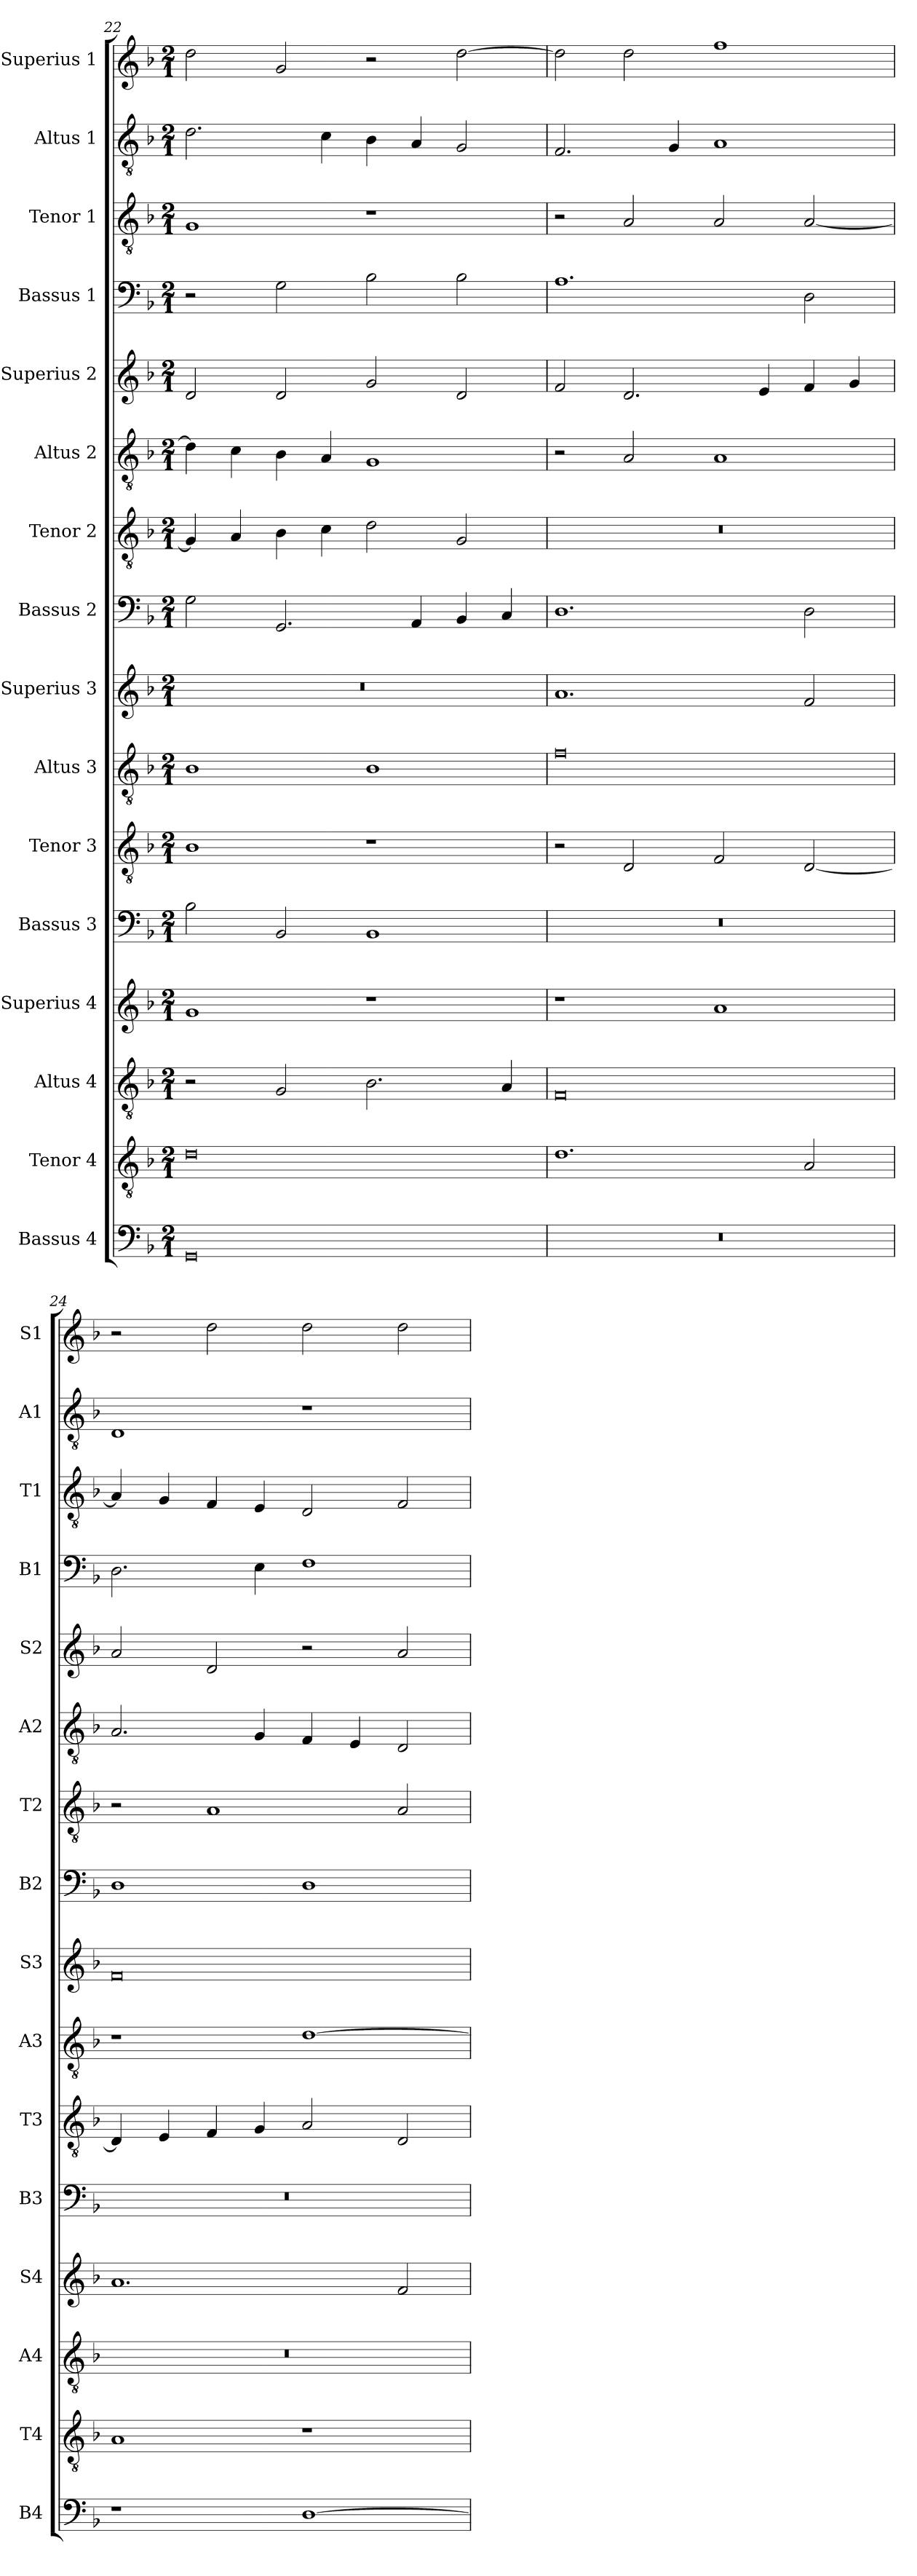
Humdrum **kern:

**kern	**kern	**kern	**kern	**kern	**kern	**kern	**kern	**kern	**kern	**kern	**kern	**kern	**kern	**kern	**kern
*part16	*part15	*part14	*part13	*part12	*part11	*part10	*part9	*part8	*part7	*part6	*part5	*part4	*part3	*part2	*part1
*staff16	*staff15	*staff14	*staff13	*staff12	*staff11	*staff10	*staff9	*staff8	*staff7	*staff6	*staff5	*staff4	*staff3	*staff2	*staff1
*I"Bassus 4	*I"Tenor 4	*I"Altus 4	*I"Superius 4	*I"Bassus 3	*I"Tenor 3	*I"Altus 3	*I"Superius 3	*I"Bassus 2	*I"Tenor 2	*I"Altus 2	*I"Superius 2	*I"Bassus 1	*I"Tenor 1	*I"Altus 1	*I"Superius 1
*I'B4	*I'T4	*I'A4	*I'S4	*I'B3	*I'T3	*I'A3	*I'S3	*I'B2	*I'T2	*I'A2	*I'S2	*I'B1	*I'T1	*I'A1	*I'S1
*clefF4	*clefGv2	*clefGv2	*clefG2	*clefF4	*clefGv2	*clefGv2	*clefG2	*clefF4	*clefGv2	*clefGv2	*clefG2	*clefF4	*clefGv2	*clefGv2	*clefG2
*k[b-]	*k[b-]	*k[b-]	*k[b-]	*k[b-]	*k[b-]	*k[b-]	*k[b-]	*k[b-]	*k[b-]	*k[b-]	*k[b-]	*k[b-]	*k[b-]	*k[b-]	*k[b-]
*M2/1	*M2/1	*M2/1	*M2/1	*M2/1	*M2/1	*M2/1	*M2/1	*M2/1	*M2/1	*M2/1	*M2/1	*M2/1	*M2/1	*M2/1	*M2/1
=22	=22	=22	=22	=22	=22	=22	=22	=22	=22	=22	=22	=22	=22	=22	=22
0GG	0d	2r	1g	2B-	1B-	1B-	0r	2G	4G]	4d]	2d	2r	1G	2.d	2dd
.	.	.	.	.	.	.	.	.	4A	4c	.	.	.	.	.
.	.	2G	.	2BB-	.	.	.	2.GG	4B-	4B-	2d	2G	.	.	2g
.	.	.	.	.	.	.	.	.	4c	4A	.	.	.	4c	.
.	.	2.B-	1r	1BB-	1r	1B-	.	.	2d	1G	2g	2B-	1r	4B-	2r
.	.	.	.	.	.	.	.	4AA	.	.	.	.	.	4A	.
.	.	.	.	.	.	.	.	4BB-	2G	.	2d	2B-	.	2G	[2dd
.	.	4A	.	.	.	.	.	4C	.	.	.	.	.	.	.
=23	=23	=23	=23	=23	=23	=23	=23	=23	=23	=23	=23	=23	=23	=23	=23
0r	1.d	0F	1r	0r	2r	0f	1.a	1.D	0r	2r	2f	1.A	2r	2.F	2dd]
.	.	.	.	.	2D	.	.	.	.	2A	2.d	.	2A	.	2dd
.	.	.	.	.	.	.	.	.	.	.	.	.	.	4G	.
.	.	.	1a	.	2F	.	.	.	.	1A	.	.	2A	1A	1ff
.	.	.	.	.	.	.	.	.	.	.	4e	.	.	.	.
.	2A	.	.	.	[2D	.	2f	2D	.	.	4f	2D	[2A	.	.
.	.	.	.	.	.	.	.	.	.	.	4g	.	.	.	.
=24	=24	=24	=24	=24	=24	=24	=24	=24	=24	=24	=24	=24	=24	=24	=24
1r	1A	0r	1.a	0r	4D]	1r	0f	1D	2r	2.A	2a	2.D	4A]	1D	2r
.	.	.	.	.	4E	.	.	.	.	.	.	.	4G	.	.
.	.	.	.	.	4F	.	.	.	1A	.	2d	.	4F	.	2dd
.	.	.	.	.	4G	.	.	.	.	4G	.	4E	4E	.	.
[1D	1r	.	.	.	2A	[1d	.	1D	.	4F	2r	1F	2D	1r	2dd
.	.	.	.	.	.	.	.	.	.	4E	.	.	.	.	.
.	.	.	2f	.	2D	.	.	.	2A	2D	2a	.	2F	.	2dd
=	=	=	=	=	=	=	=	=	=	=	=	=	=	=	=
*-	*-	*-	*-	*-	*-	*-	*-	*-	*-	*-	*-	*-	*-	*-	*-
